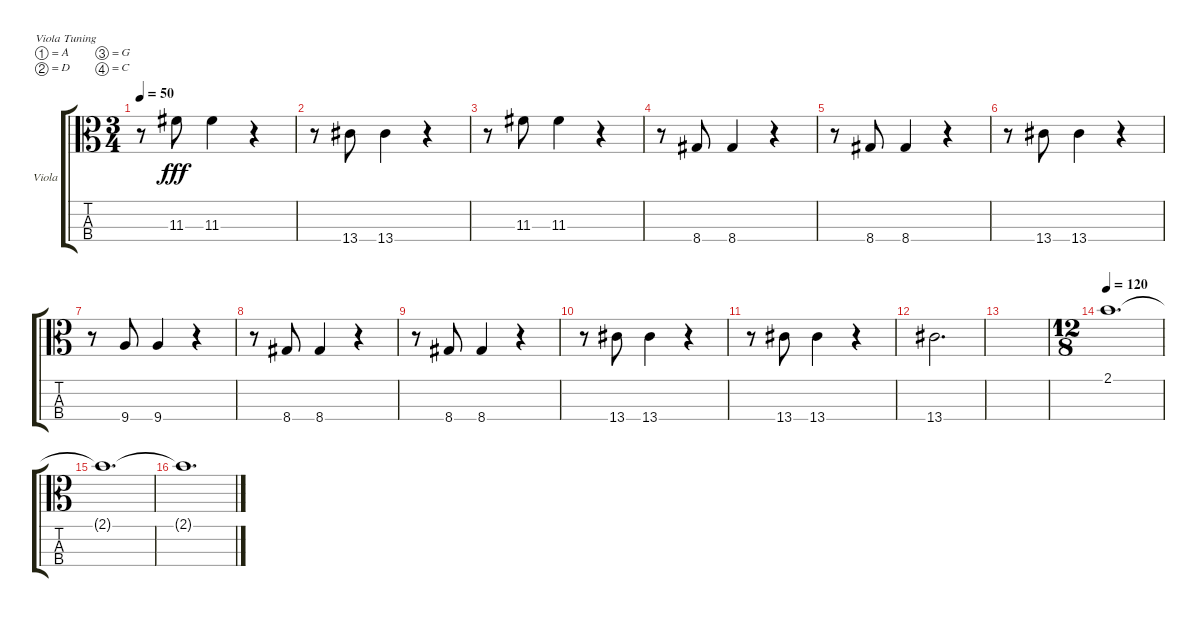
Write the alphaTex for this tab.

\defaultSystemsLayout 4
\bracketExtendMode groupsimilarinstruments
\firstSystemTrackNameOrientation horizontal
\otherSystemsTrackNameOrientation horizontal
\track ("Viola" "Viola") {instrument viola}
\staff {score tabs}
\tuning (A4 D4 G3 C3)
\ts (3 4)
\tempo 50
\clef c3
\ks c
r.8{dy fff} 11.3.8 11.3.4 r.4 |
r.8 13.4.8 13.4.4 r.4 |
r.8 11.3.8 11.3.4 r.4 |
r.8 8.4.8 8.4.4 r.4 |
r.8 8.4.8 8.4.4 r.4 |
r.8 13.4.8 13.4.4 r.4 |
r.8 9.4.8 9.4.4 r.4 |
r.8 8.4.8 8.4.4 r.4 |
r.8 8.4.8 8.4.4 r.4 |
r.8 13.4.8 13.4.4 r.4 |
r.8 13.4.8 13.4.4 r.4 |
13.4.2{d} |
|
\ts (12 8)
\tempo 120
2.1.1{d} |
2.1{t}.1{d} |
2.1{t}.1{d}
